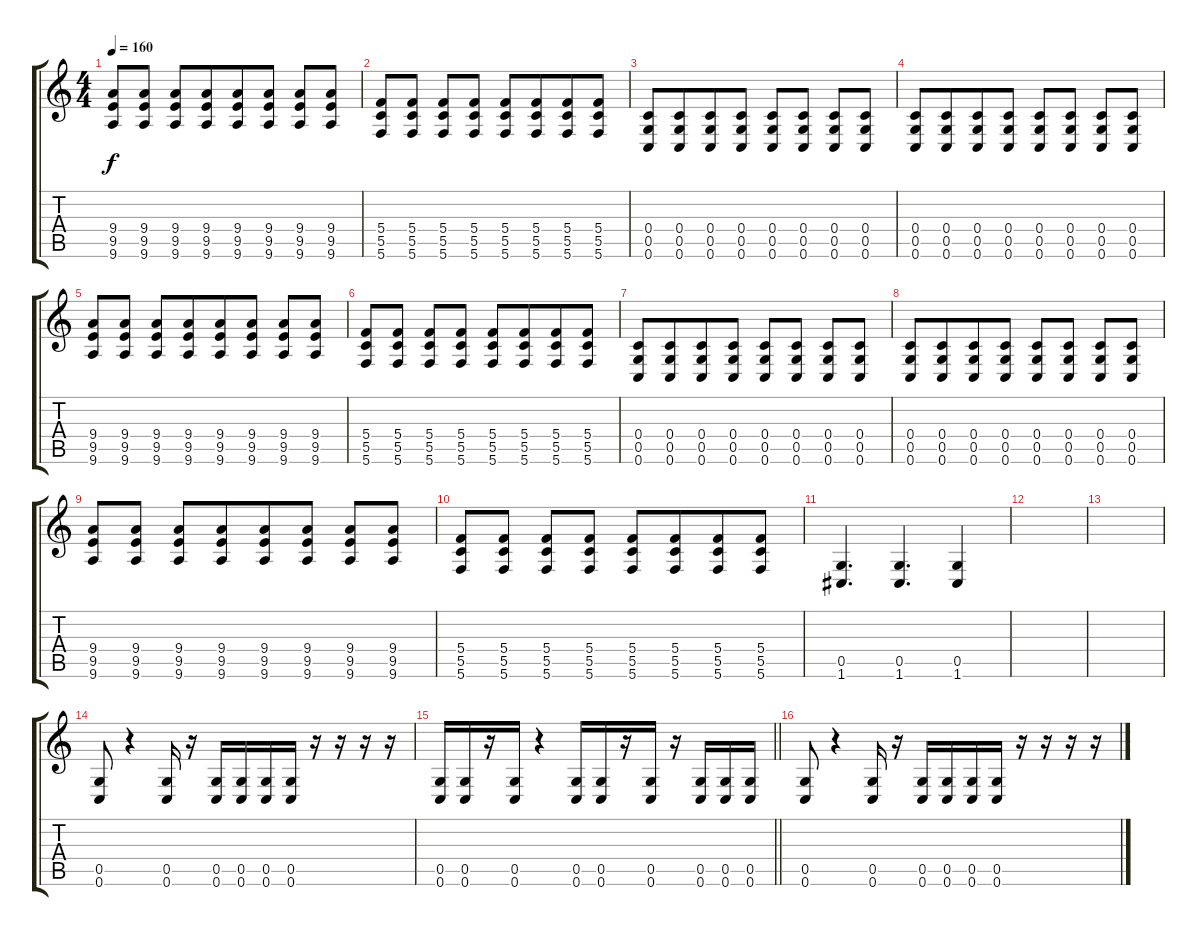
\track "" {instrument distortionguitar}
\staff {score tabs}
\tuning (D4 A3 F3 C3 G2 C2) {hide}
\ts (4 4)
\tempo 160
\clef g2
\ks c
(9.4 9.5 9.6).8{dy f beam merge} (9.4 9.5 9.6).8 (9.4 9.5 9.6).8{beam merge} (9.4 9.5 9.6).8{beam merge} (9.4 9.5 9.6).8 (9.4 9.5 9.6).8 (9.4 9.5 9.6).8{beam merge} (9.4 9.5 9.6).8 |
(5.4 5.5 5.6).8 (5.4 5.5 5.6).8 (5.4 5.5 5.6).8{beam merge} (5.4 5.5 5.6).8 (5.4 5.5 5.6).8{beam merge} (5.4 5.5 5.6).8{beam merge} (5.4 5.5 5.6).8 (5.4 5.5 5.6).8 |
(0.4 0.5 0.6).8 (0.4 0.5 0.6).8{beam merge} (0.4 0.5 0.6).8 (0.4 0.5 0.6).8 (0.4 0.5 0.6).8{beam merge} (0.4 0.5 0.6).8 (0.4 0.5 0.6).8 (0.4 0.5 0.6).8 |
(0.4 0.5 0.6).8 (0.4 0.5 0.6).8{beam merge} (0.4 0.5 0.6).8 (0.4 0.5 0.6).8 (0.4 0.5 0.6).8{beam merge} (0.4 0.5 0.6).8 (0.4 0.5 0.6).8 (0.4 0.5 0.6).8 |
(9.4 9.5 9.6).8{beam merge} (9.4 9.5 9.6).8 (9.4 9.5 9.6).8{beam merge} (9.4 9.5 9.6).8{beam merge} (9.4 9.5 9.6).8 (9.4 9.5 9.6).8 (9.4 9.5 9.6).8{beam merge} (9.4 9.5 9.6).8 |
(5.4 5.5 5.6).8 (5.4 5.5 5.6).8 (5.4 5.5 5.6).8{beam merge} (5.4 5.5 5.6).8 (5.4 5.5 5.6).8{beam merge} (5.4 5.5 5.6).8{beam merge} (5.4 5.5 5.6).8 (5.4 5.5 5.6).8 |
(0.4 0.5 0.6).8 (0.4 0.5 0.6).8{beam merge} (0.4 0.5 0.6).8 (0.4 0.5 0.6).8 (0.4 0.5 0.6).8{beam merge} (0.4 0.5 0.6).8 (0.4 0.5 0.6).8 (0.4 0.5 0.6).8 |
(0.4 0.5 0.6).8 (0.4 0.5 0.6).8{beam merge} (0.4 0.5 0.6).8 (0.4 0.5 0.6).8 (0.4 0.5 0.6).8{beam merge} (0.4 0.5 0.6).8 (0.4 0.5 0.6).8 (0.4 0.5 0.6).8 |
(9.4 9.5 9.6).8{beam merge} (9.4 9.5 9.6).8 (9.4 9.5 9.6).8{beam merge} (9.4 9.5 9.6).8{beam merge} (9.4 9.5 9.6).8 (9.4 9.5 9.6).8 (9.4 9.5 9.6).8{beam merge} (9.4 9.5 9.6).8 |
(5.4 5.5 5.6).8 (5.4 5.5 5.6).8 (5.4 5.5 5.6).8{beam merge} (5.4 5.5 5.6).8 (5.4 5.5 5.6).8{beam merge} (5.4 5.5 5.6).8{beam merge} (5.4 5.5 5.6).8 (5.4 5.5 5.6).8 |
(0.5 1.6).4{d} (0.5 1.6).4{d} (0.5 1.6).4 |
|
|
(0.5 0.6).8 r.4 (0.5 0.6).16 r.16 (0.5 0.6).16 (0.5 0.6).16 (0.5 0.6).16{beam merge} (0.5 0.6).16 r.16 r.16{beam merge} r.16 r.16 |
\barLineRight lightlight
(0.5 0.6).16{beam merge} (0.5 0.6).16 r.16{beam merge} (0.5 0.6).16 r.4{beam merge} (0.5 0.6).16 (0.5 0.6).16{beam merge} r.16 (0.5 0.6).16 r.16 (0.5 0.6).16 (0.5 0.6).16 (0.5 0.6).16 |
\section ("" "")
(0.5 0.6).8 r.4 (0.5 0.6).16 r.16 (0.5 0.6).16 (0.5 0.6).16 (0.5 0.6).16{beam merge} (0.5 0.6).16 r.16 r.16{beam merge} r.16 r.16
